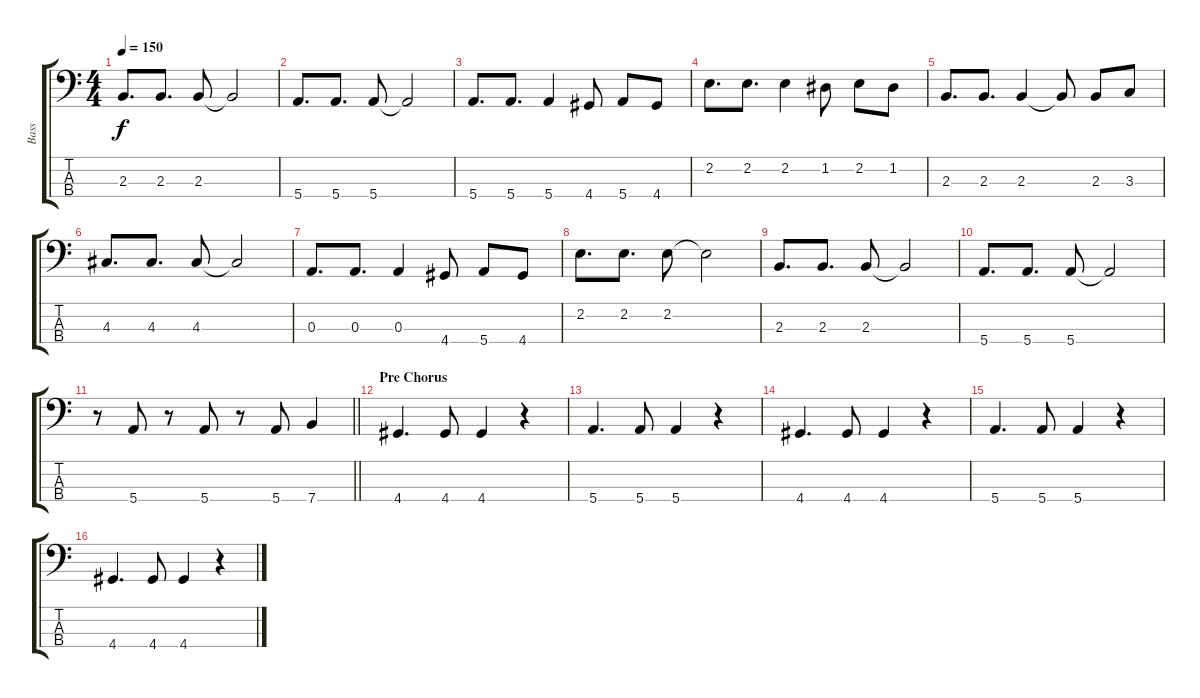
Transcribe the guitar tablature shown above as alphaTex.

\track ("Bass" "Bass") {instrument electricbassfinger}
\staff {score tabs}
\tuning (G2 D2 A1 E1) {hide}
\ts (4 4)
\tempo 150
\clef f4
\ks c
2.3.8{d dy f} 2.3.8{d} 2.3.8 2.3{t}.2 |
5.4.8{d} 5.4.8{d} 5.4.8 5.4{t}.2 |
5.4.8{d} 5.4.8{d} 5.4.4 4.4.8 5.4.8 4.4.8 |
2.2.8{d} 2.2.8{d} 2.2.4 1.2.8 2.2.8 1.2.8 |
2.3.8{d} 2.3.8{d} 2.3.4 2.3{t}.8 2.3.8 3.3.8 |
4.3.8{d} 4.3.8{d} 4.3.8 4.3{t}.2 |
0.3.8{d} 0.3.8{d} 0.3.4 4.4.8 5.4.8 4.4.8 |
2.2.8{d} 2.2.8{d} 2.2.8 2.2{t}.2 |
2.3.8{d} 2.3.8{d} 2.3.8 2.3{t}.2 |
5.4.8{d} 5.4.8{d} 5.4.8 5.4{t}.2 |
\barLineRight lightlight
r.8 5.4.8 r.8 5.4.8 r.8 5.4.8 7.4.4 |
\section ("" "Pre Chorus")
4.4.4{d} 4.4.8 4.4.4 r.4 |
5.4.4{d} 5.4.8 5.4.4 r.4 |
4.4.4{d} 4.4.8 4.4.4 r.4 |
5.4.4{d} 5.4.8 5.4.4 r.4 |
4.4.4{d} 4.4.8 4.4.4 r.4
